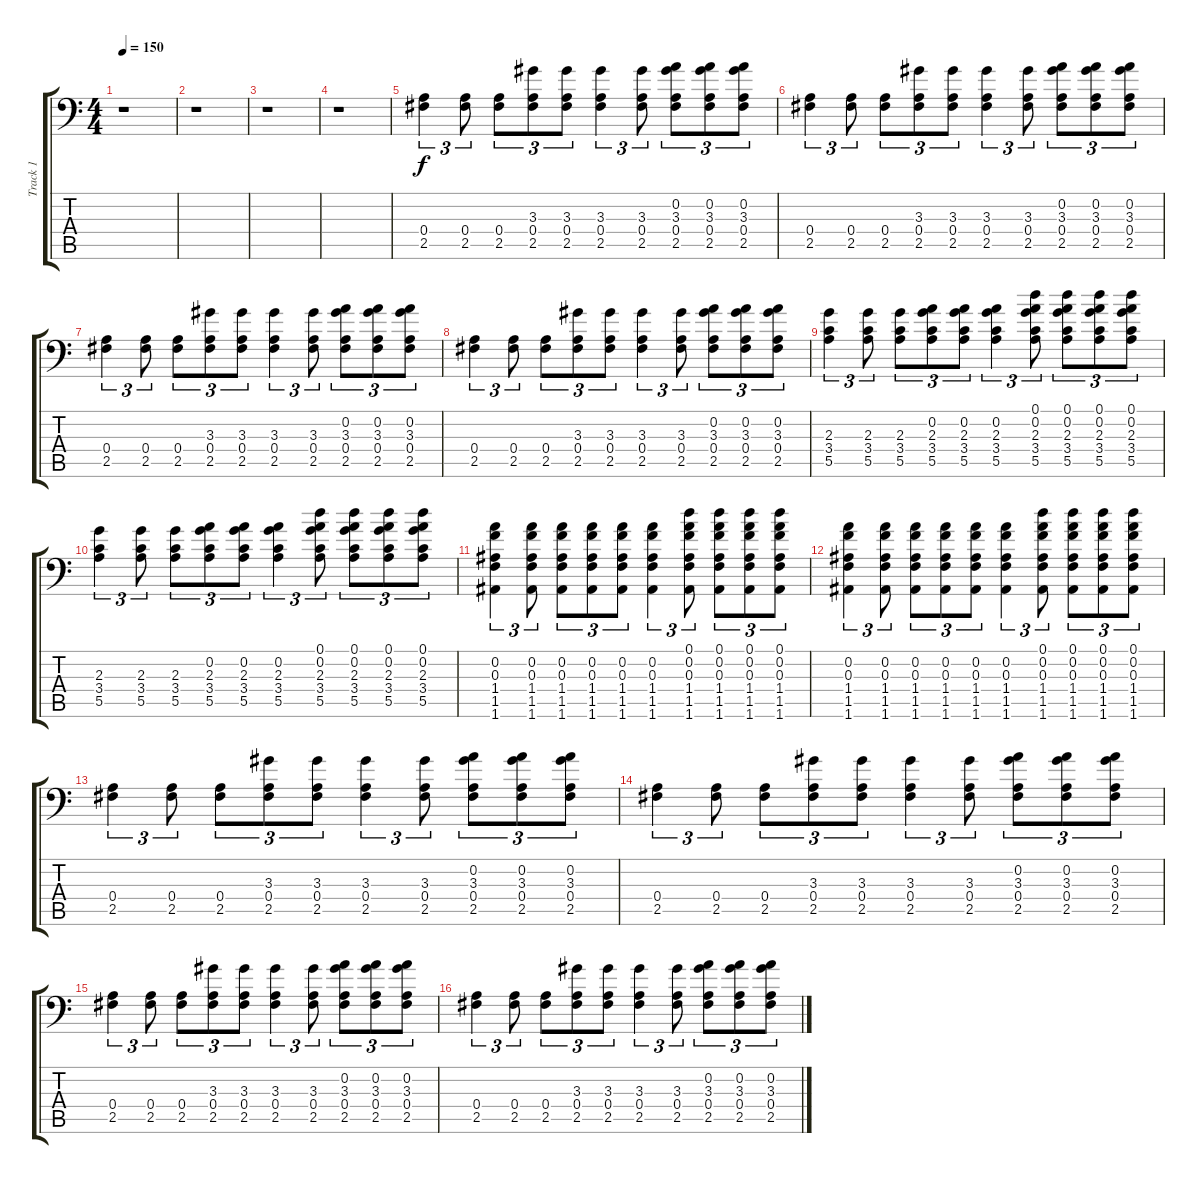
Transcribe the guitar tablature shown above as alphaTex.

\track ("Track 1" "Track 1") {instrument electricguitarjazz}
\staff {score tabs}
\tuning (D4 A3 F3 A2 E2 A1) {hide}
\ts (4 4)
\tempo 150
\clef f4
\ks c
r.1{dy f instrument electricguitarjazz} |
r.1 |
r.1 |
r.1 |
(0.4 2.5).4{tu (3 2)} (0.4 2.5).8{tu (3 2)} (0.4 2.5).8{tu (3 2)} (3.3 0.4 2.5).8{tu (3 2)} (3.3 0.4 2.5).8{tu (3 2)} (3.3 0.4 2.5).4{tu (3 2)} (3.3 0.4 2.5).8{tu (3 2)} (0.2 3.3 0.4 2.5).8{tu (3 2)} (0.2 3.3 0.4 2.5).8{tu (3 2)} (0.2 3.3 0.4 2.5).8{tu (3 2)} |
(0.4 2.5).4{tu (3 2)} (0.4 2.5).8{tu (3 2)} (0.4 2.5).8{tu (3 2)} (3.3 0.4 2.5).8{tu (3 2)} (3.3 0.4 2.5).8{tu (3 2)} (3.3 0.4 2.5).4{tu (3 2)} (3.3 0.4 2.5).8{tu (3 2)} (0.2 3.3 0.4 2.5).8{tu (3 2)} (0.2 3.3 0.4 2.5).8{tu (3 2)} (0.2 3.3 0.4 2.5).8{tu (3 2)} |
(0.4 2.5).4{tu (3 2)} (0.4 2.5).8{tu (3 2)} (0.4 2.5).8{tu (3 2)} (3.3 0.4 2.5).8{tu (3 2)} (3.3 0.4 2.5).8{tu (3 2)} (3.3 0.4 2.5).4{tu (3 2)} (3.3 0.4 2.5).8{tu (3 2)} (0.2 3.3 0.4 2.5).8{tu (3 2)} (0.2 3.3 0.4 2.5).8{tu (3 2)} (0.2 3.3 0.4 2.5).8{tu (3 2)} |
(0.4 2.5).4{tu (3 2)} (0.4 2.5).8{tu (3 2)} (0.4 2.5).8{tu (3 2)} (3.3 0.4 2.5).8{tu (3 2)} (3.3 0.4 2.5).8{tu (3 2)} (3.3 0.4 2.5).4{tu (3 2)} (3.3 0.4 2.5).8{tu (3 2)} (0.2 3.3 0.4 2.5).8{tu (3 2)} (0.2 3.3 0.4 2.5).8{tu (3 2)} (0.2 3.3 0.4 2.5).8{tu (3 2)} |
(2.3 3.4 5.5).4{tu (3 2)} (2.3 3.4 5.5).8{tu (3 2)} (2.3 3.4 5.5).8{tu (3 2)} (0.2 2.3 3.4 5.5).8{tu (3 2)} (0.2 2.3 3.4 5.5).8{tu (3 2)} (0.2 2.3 3.4 5.5).4{tu (3 2)} (0.1 0.2 2.3 3.4 5.5).8{tu (3 2)} (0.1 0.2 2.3 3.4 5.5).8{tu (3 2)} (0.1 0.2 2.3 3.4 5.5).8{tu (3 2)} (0.1 0.2 2.3 3.4 5.5).8{tu (3 2)} |
(2.3 3.4 5.5).4{tu (3 2)} (2.3 3.4 5.5).8{tu (3 2)} (2.3 3.4 5.5).8{tu (3 2)} (0.2 2.3 3.4 5.5).8{tu (3 2)} (0.2 2.3 3.4 5.5).8{tu (3 2)} (0.2 2.3 3.4 5.5).4{tu (3 2)} (0.1 0.2 2.3 3.4 5.5).8{tu (3 2)} (0.1 0.2 2.3 3.4 5.5).8{tu (3 2)} (0.1 0.2 2.3 3.4 5.5).8{tu (3 2)} (0.1 0.2 2.3 3.4 5.5).8{tu (3 2)} |
(0.2 0.3 1.4 1.5 1.6).4{tu (3 2)} (0.2 0.3 1.4 1.5 1.6).8{tu (3 2)} (0.2 0.3 1.4 1.5 1.6).8{tu (3 2)} (0.2 0.3 1.4 1.5 1.6).8{tu (3 2)} (0.2 0.3 1.4 1.5 1.6).8{tu (3 2)} (0.2 0.3 1.4 1.5 1.6).4{tu (3 2)} (0.1 0.2 0.3 1.4 1.5 1.6).8{tu (3 2)} (0.1 0.2 0.3 1.4 1.5 1.6).8{tu (3 2)} (0.1 0.2 0.3 1.4 1.5 1.6).8{tu (3 2)} (0.1 0.2 0.3 1.4 1.5 1.6).8{tu (3 2)} |
(0.2 0.3 1.4 1.5 1.6).4{tu (3 2)} (0.2 0.3 1.4 1.5 1.6).8{tu (3 2)} (0.2 0.3 1.4 1.5 1.6).8{tu (3 2)} (0.2 0.3 1.4 1.5 1.6).8{tu (3 2)} (0.2 0.3 1.4 1.5 1.6).8{tu (3 2)} (0.2 0.3 1.4 1.5 1.6).4{tu (3 2)} (0.1 0.2 0.3 1.4 1.5 1.6).8{tu (3 2)} (0.1 0.2 0.3 1.4 1.5 1.6).8{tu (3 2)} (0.1 0.2 0.3 1.4 1.5 1.6).8{tu (3 2)} (0.1 0.2 0.3 1.4 1.5 1.6).8{tu (3 2)} |
(0.4 2.5).4{tu (3 2)} (0.4 2.5).8{tu (3 2)} (0.4 2.5).8{tu (3 2)} (3.3 0.4 2.5).8{tu (3 2)} (3.3 0.4 2.5).8{tu (3 2)} (3.3 0.4 2.5).4{tu (3 2)} (3.3 0.4 2.5).8{tu (3 2)} (0.2 3.3 0.4 2.5).8{tu (3 2)} (0.2 3.3 0.4 2.5).8{tu (3 2)} (0.2 3.3 0.4 2.5).8{tu (3 2)} |
(0.4 2.5).4{tu (3 2)} (0.4 2.5).8{tu (3 2)} (0.4 2.5).8{tu (3 2)} (3.3 0.4 2.5).8{tu (3 2)} (3.3 0.4 2.5).8{tu (3 2)} (3.3 0.4 2.5).4{tu (3 2)} (3.3 0.4 2.5).8{tu (3 2)} (0.2 3.3 0.4 2.5).8{tu (3 2)} (0.2 3.3 0.4 2.5).8{tu (3 2)} (0.2 3.3 0.4 2.5).8{tu (3 2)} |
(0.4 2.5).4{tu (3 2)} (0.4 2.5).8{tu (3 2)} (0.4 2.5).8{tu (3 2)} (3.3 0.4 2.5).8{tu (3 2)} (3.3 0.4 2.5).8{tu (3 2)} (3.3 0.4 2.5).4{tu (3 2)} (3.3 0.4 2.5).8{tu (3 2)} (0.2 3.3 0.4 2.5).8{tu (3 2)} (0.2 3.3 0.4 2.5).8{tu (3 2)} (0.2 3.3 0.4 2.5).8{tu (3 2)} |
(0.4 2.5).4{tu (3 2)} (0.4 2.5).8{tu (3 2)} (0.4 2.5).8{tu (3 2)} (3.3 0.4 2.5).8{tu (3 2)} (3.3 0.4 2.5).8{tu (3 2)} (3.3 0.4 2.5).4{tu (3 2)} (3.3 0.4 2.5).8{tu (3 2)} (0.2 3.3 0.4 2.5).8{tu (3 2)} (0.2 3.3 0.4 2.5).8{tu (3 2)} (0.2 3.3 0.4 2.5).8{tu (3 2)}
